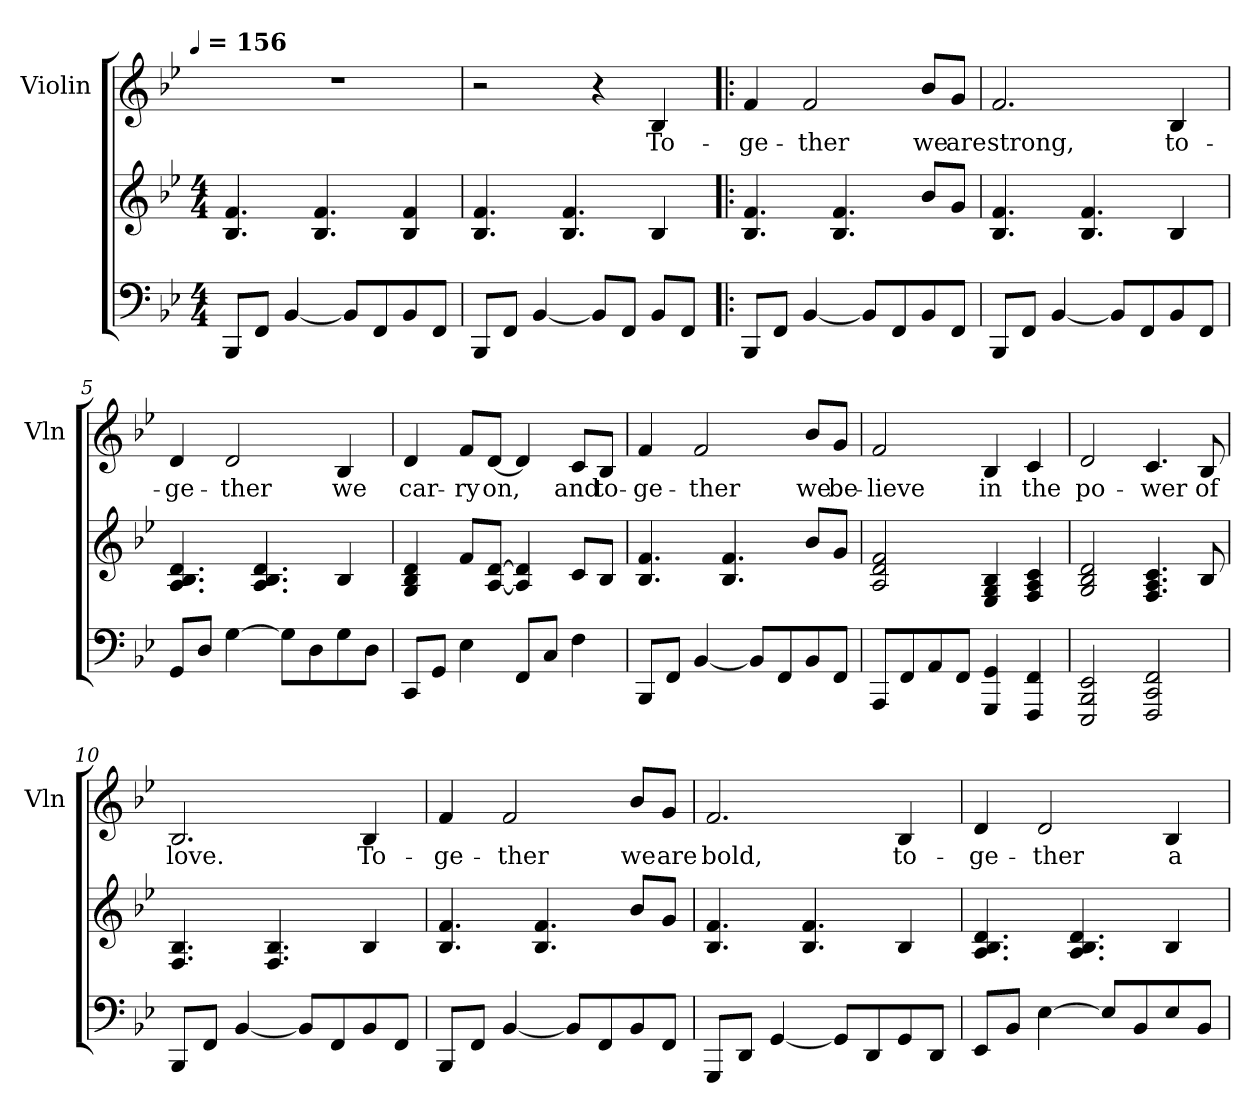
**kern	**kern	**kern	**text
*part2	*part2	*part1	*part1
*staff3	*staff2	*staff1	*staff1
*	*	*I"Violin	*
*	*	*I'Vln	*
*clefF4	*clefG2	*clefG2	*
*k[b-e-]	*k[b-e-]	*k[b-e-]	*
!!LO:TX:omd:t=[quarter] = 156
*M4/4	*M4/4	*	*
*MM156	*MM156	*MM156	*
=1	=1	=1	=1
8BBB-L	4.B-/ 4.f/	1r	.
8FFJ	.	.	.
[4BB-/	.	.	.
.	4.B-/ 4.f/	.	.
8BB-L]	.	.	.
8FF	.	.	.
8BB-	4B-/ 4f/	.	.
8FFJ	.	.	.
=2	=2	=2	=2
8BBB-L	4.B-/ 4.f/	2r	.
8FFJ	.	.	.
[4BB-/	.	.	.
.	4.B-/ 4.f/	.	.
8BB-L]	.	4r	.
8FFJ	.	.	.
8BB-L	4B-/	4B-	To-
8FFJ	.	.	.
=3!|:	=3!|:	=3!|:	=3!|:
8BBB-L	4.B-/ 4.f/	4f/	-ge-
8FFJ	.	.	.
[4BB-/	.	2f/	-ther
.	4.B-/ 4.f/	.	.
8BB-L]	.	.	.
8FF	.	.	.
8BB-	8b-L	8b-L	we
8FFJ	8gJ	8gJ	are
=4	=4	=4	=4
8BBB-L	4.B-/ 4.f/	2.f/	strong,
8FFJ	.	.	.
[4BB-/	.	.	.
.	4.B-/ 4.f/	.	.
8BB-L]	.	.	.
8FF	.	.	.
8BB-	4B-/	4B-/	to-
8FFJ	.	.	.
!!LO:LB:g=z
=5	=5	=5	=5
8GGL	4.A/ 4.B-/ 4.d/	4d/	-ge-
8DJ	.	.	.
[4G\	.	2d/	-ther
.	4.A/ 4.B-/ 4.d/	.	.
8GL]	.	.	.
8D	.	.	.
8G	4B-/	4B-/	we
8DJ	.	.	.
=6	=6	=6	=6
8CCL	4G/ 4B-/ 4d/	4d/	car-
8GGJ	.	.	.
4E-\	8fL	8fL	-ry
.	[8A [8dJ	[8dJ	on,
8FFL	4A]/ 4d]/	4d/]	.
8CJ	.	.	.
4F\	8cL	8cL	and
.	8B-J	8B-J	to-
=7	=7	=7	=7
8BBB-L	4.B-/ 4.f/	4f/	-ge-
8FFJ	.	.	.
[4BB-/	.	2f/	-ther
.	4.B-/ 4.f/	.	.
8BB-L]	.	.	.
8FF	.	.	.
8BB-	8b-L	8b-L	we
8FFJ	8gJ	8gJ	be-
=8	=8	=8	=8
8AAAL	2A/ 2d/ 2f/	2f/	-lieve
8FF	.	.	.
8AA	.	.	.
8FFJ	.	.	.
4GGG/ 4GG/	4E-/ 4G/ 4B-/	4B-/	in
4FFF/ 4FF/	4F/ 4A/ 4c/	4c/	the
=9	=9	=9	=9
2EEE-/ 2BBB-/ 2EE-/	2G/ 2B-/ 2d/	2d/	po-
2FFF/ 2CC/ 2FF/	4.F/ 4.A/ 4.c/	4.c/	-wer
.	8B-/	8B-/	of
!!LO:LB:g=z
=10	=10	=10	=10
8BBB-L	4.F/ 4.B-/	2.B-/	love.
8FFJ	.	.	.
[4BB-/	.	.	.
.	4.F/ 4.B-/	.	.
8BB-L]	.	.	.
8FF	.	.	.
8BB-	4B-/	4B-/	To-
8FFJ	.	.	.
=11	=11	=11	=11
8BBB-L	4.B-/ 4.f/	4f/	-ge-
8FFJ	.	.	.
[4BB-/	.	2f/	-ther
.	4.B-/ 4.f/	.	.
8BB-L]	.	.	.
8FF	.	.	.
8BB-	8b-L	8b-L	we
8FFJ	8gJ	8gJ	are
=12	=12	=12	=12
8GGGL	4.B-/ 4.f/	2.f/	bold,
8DDJ	.	.	.
[4GG/	.	.	.
.	4.B-/ 4.f/	.	.
8GGL]	.	.	.
8DD	.	.	.
8GG	4B-/	4B-/	to-
8DDJ	.	.	.
=13	=13	=13	=13
8EE-L	4.A/ 4.B-/ 4.d/	4d/	-ge-
8BB-J	.	.	.
[4E-\	.	2d/	-ther
.	4.A/ 4.B-/ 4.d/	.	.
8E-L]	.	.	.
8BB-	.	.	.
8E-	4B-/	4B-/	a
8BB-J	.	.	.
=	=	=	=
*-	*-	*-	*-
